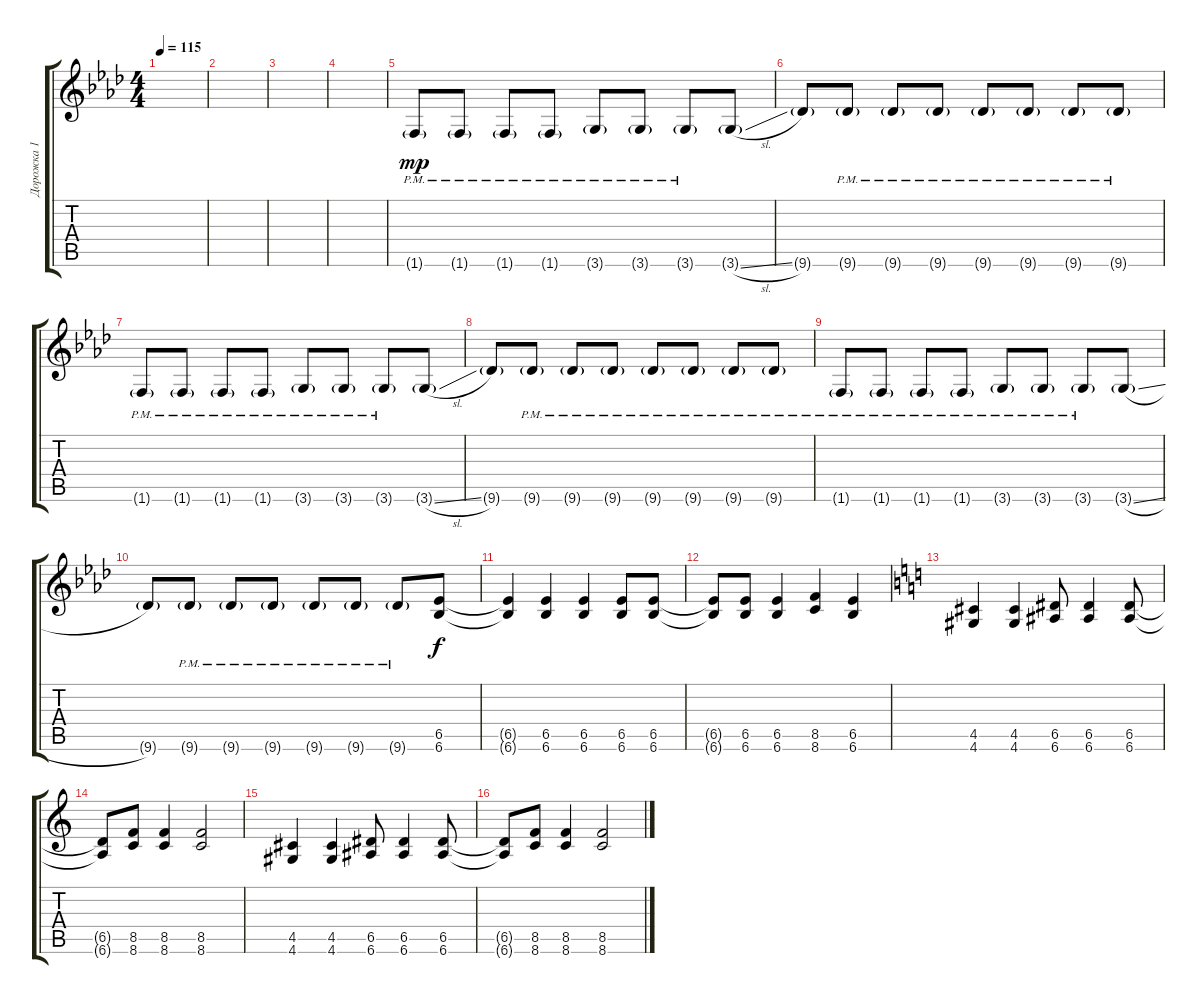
\track ("Дорожка 1" "Дорожка 1") {instrument overdrivenguitar}
\staff {score tabs}
\tuning (E4 B3 G3 D3 A2 E2) {hide}
\ts (4 4)
\tempo 115
\clef g2
\ks ab
|
|
|
|
1.6{g pm}.8{dy mp} 1.6{g pm}.8 1.6{g pm}.8 1.6{g pm}.8 3.6{g pm}.8 3.6{g pm}.8 3.6{g pm}.8 3.6{sl g}.8 |
9.6{g}.8 9.6{g pm}.8 9.6{g pm}.8 9.6{g pm}.8 9.6{g pm}.8 9.6{g pm}.8 9.6{g pm}.8 9.6{g pm}.8 |
1.6{g pm}.8 1.6{g pm}.8 1.6{g pm}.8 1.6{g pm}.8 3.6{g pm}.8 3.6{g pm}.8 3.6{g pm}.8 3.6{sl g}.8 |
9.6{g}.8 9.6{g pm}.8 9.6{g pm}.8 9.6{g pm}.8 9.6{g pm}.8 9.6{g pm}.8 9.6{g pm}.8 9.6{g pm}.8 |
1.6{g pm}.8 1.6{g pm}.8 1.6{g pm}.8 1.6{g pm}.8 3.6{g pm}.8 3.6{g pm}.8 3.6{g pm}.8 3.6{sl g}.8 |
9.6{g}.8 9.6{g pm}.8 9.6{g pm}.8 9.6{g pm}.8 9.6{g pm}.8 9.6{g pm}.8 9.6{g pm}.8 (6.5 6.6).8{dy f} |
(6.5{t} 6.6{t}).4 (6.5 6.6).4 (6.5 6.6).4 (6.5 6.6).8 (6.5 6.6).8 |
(6.5{t} 6.6{t}).8 (6.5 6.6).8 (6.5 6.6).4 (8.5 8.6).4 (6.5 6.6).4 |
\ks c
(4.5 4.6).4 (4.5 4.6).4 (6.5 6.6).8 (6.5 6.6).4 (6.5 6.6).8 |
(6.5{t} 6.6{t}).8 (8.5 8.6).8 (8.5 8.6).4 (8.5 8.6).2 |
(4.5 4.6).4 (4.5 4.6).4 (6.5 6.6).8 (6.5 6.6).4 (6.5 6.6).8 |
(6.5{t} 6.6{t}).8 (8.5 8.6).8 (8.5 8.6).4 (8.5 8.6).2
